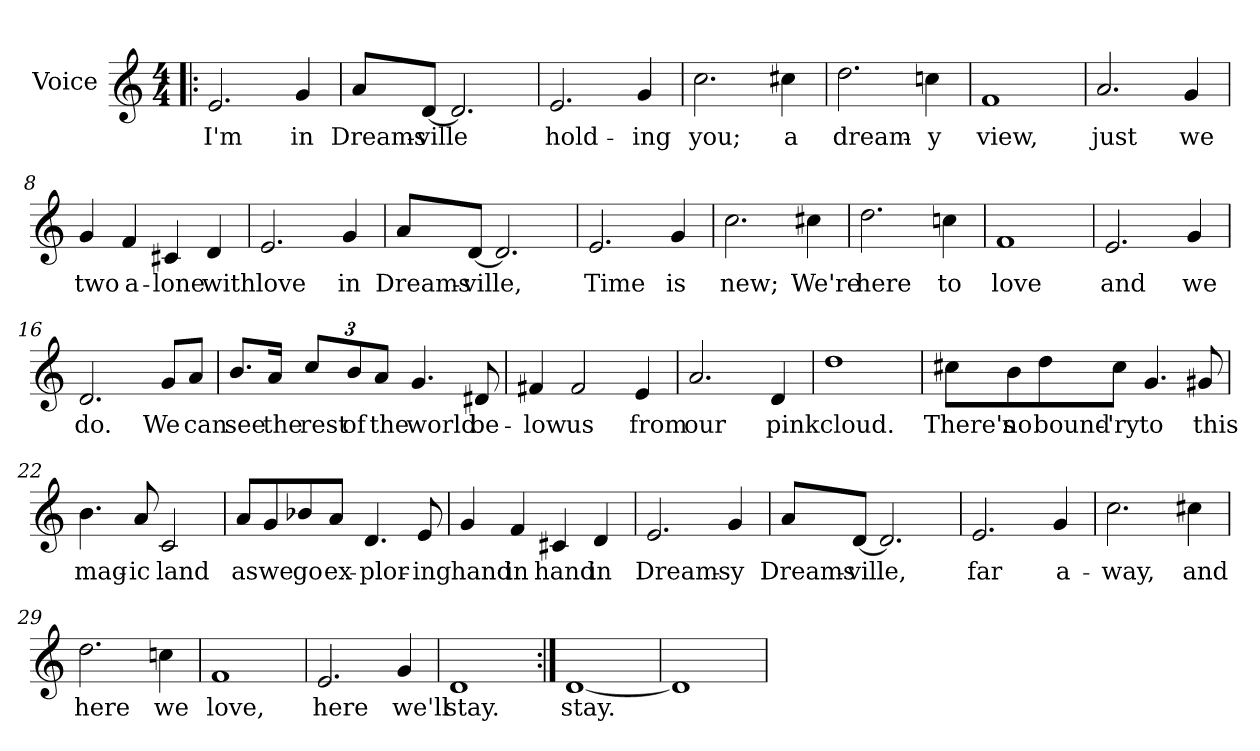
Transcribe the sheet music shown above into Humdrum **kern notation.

**kern	**text
*part1	*part1
*staff1	*staff1
*I"Voice	*
*I'Vo.	*
*clefG2	*
*k[]	*
*C:	*
*M4/4	*
=1!|:	=1!|:
2.e/	I'm
4g/	in
=2	=2
8a/L	Dreams-
[8d/J	ville
2.d/]	.
=3	=3
2.e/	hold-
4g/	ing
=4	=4
2.cc\	you;
4cc#X\	a
=5	=5
2.dd\	dream-
4ccn\	y
=6	=6
1f	view,
!!LO:LB:g=z
=7	=7
2.a/	just
4g/	we
=8	=8
4g/	two
4f/	a-
4c#X/	lone
4d/	with
=9	=9
2.e/	love
4g/	in
=10	=10
8a/L	Dreams-
[8d/J	ville,
2.d/]	.
=11	=11
2.e/	Time
4g/	is
=12	=12
2.cc\	new;
4cc#X\	We're
!!LO:LB:g=z
=13	=13
2.dd\	here
4ccn\	to
=14	=14
1f	love
=15	=15
2.e/	and
4g/	we
=16	=16
2.d/	do.
8g/L	We
8a/J	can
=17	=17
8.b/L	see
16a/Jk	the
*Xbrackettup	*
12cc/L	rest
12b/	of
12a/J	the
4.g/	world
8d#X/	be-
!!LO:LB:g=z
=18	=18
4f#X/	low
2f#/	us
4e/	from
=19	=19
2.a/	our
4d/	pink
=20	=20
1dd	cloud.
=21	=21
8cc#X\L	There's
8b\	no
8dd\	bound-
8cc#\J	'ry
4.g/	to
8g#X/	this
=22	=22
4.b\	mag-
8a/	ic
2c/	land
!!LO:LB:g=z
=23	=23
8a/L	as
8g/	we
8b-X/	go
8a/J	ex-
4.d/	plor-
8e/	ing
=24	=24
4g/	hand
4f/	in
4c#X/	hand
4d/	in
=25	=25
2.e/	Dreams-
4g/	y
=26	=26
8a/L	Dreams-
[8d/J	ville,
2.d/]	.
=27	=27
2.e/	far
4g/	a-
!!LO:LB:g=z
=28	=28
2.cc\	way,
4cc#X\	and
=29	=29
2.dd\	here
4ccn\	we
=30	=30
1f	love,
=31	=31
2.e/	here
4g/	we'll
=32	=32
1d	stay.
=33:|!	=33:|!
[1d	stay.
=34	=34
1d]	.
=	=
*-	*-
